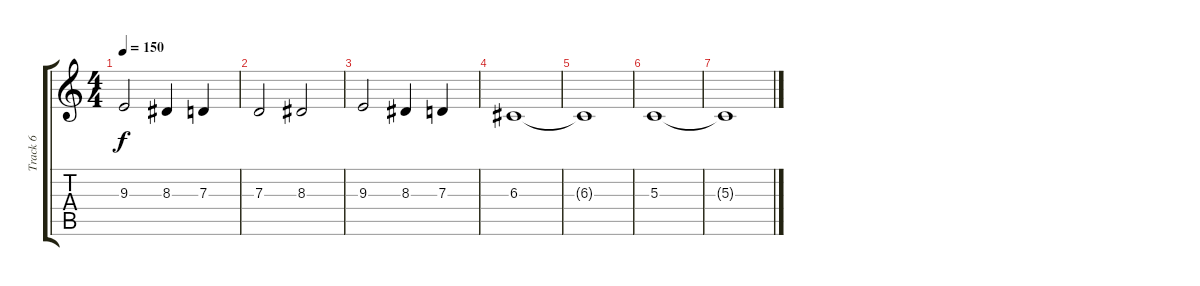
\track ("Track 6" "Track 6") {instrument tremolostrings}
\staff {score tabs}
\tuning (E4 B3 G3 D3 A2 E2) {hide}
\ts (4 4)
\tempo 150
\clef g2
\ks c
9.3.2{dy f} 8.3.4 7.3.4 |
7.3.2 8.3.2 |
9.3.2 8.3.4 7.3.4 |
6.3.1 |
6.3{t}.1 |
5.3.1 |
5.3{t}.1
